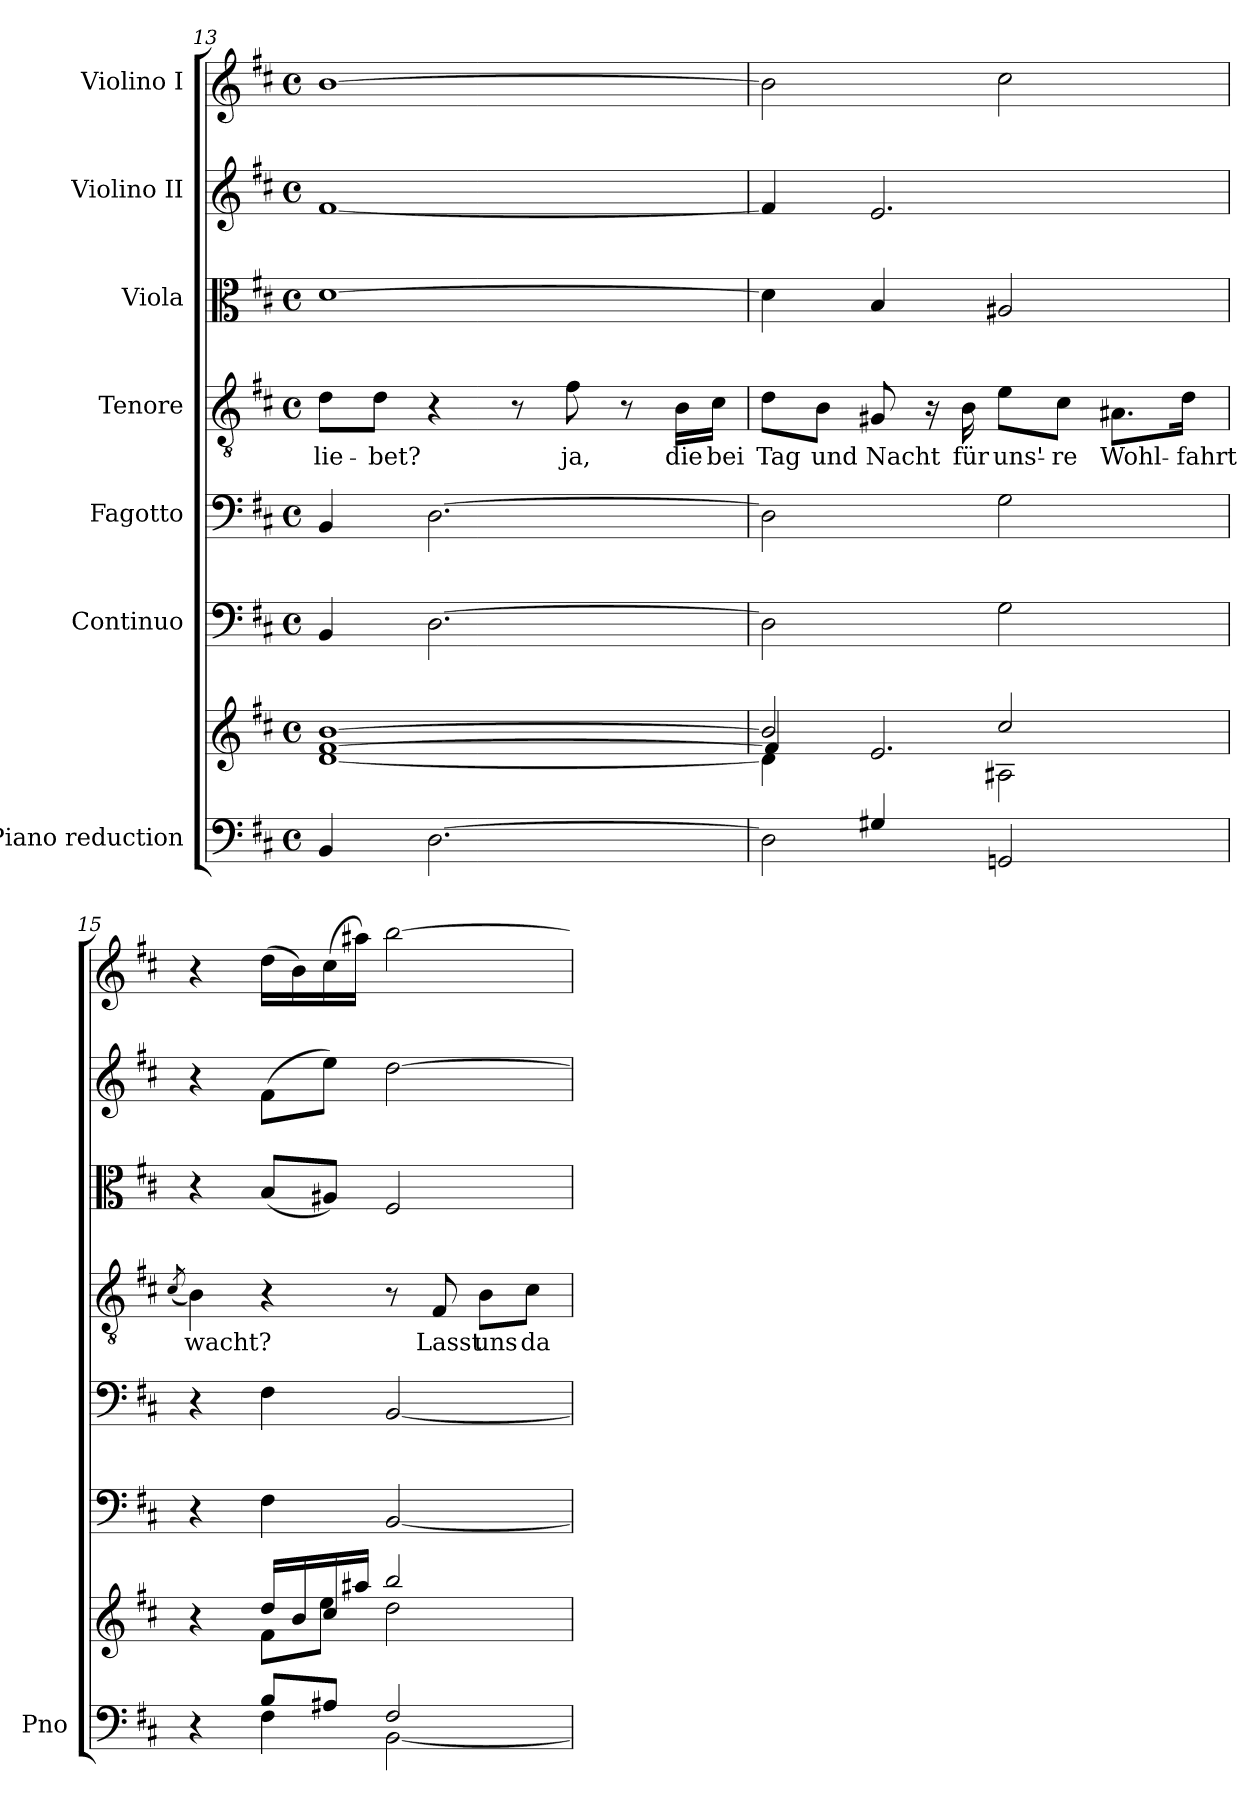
**kern	**kern	**kern	**kern	**kern	**text	**kern	**kern	**kern
*part7	*part7	*part6	*part5	*part4	*part4	*part3	*part2	*part1
*staff8	*staff7	*staff6	*staff5	*staff4	*staff4	*staff3	*staff2	*staff1
*I"Piano reduction	*	*I"Continuo	*I"Fagotto	*I"Tenore	*	*I"Viola	*I"Violino II	*I"Violino I
*I'Pno	*	*	*	*	*	*	*	*
*clefF4	*clefG2	*clefF4	*clefF4	*clefGv2	*	*clefC3	*clefG2	*clefG2
*k[f#c#]	*k[f#c#]	*k[f#c#]	*k[f#c#]	*k[f#c#]	*	*k[f#c#]	*k[f#c#]	*k[f#c#]
*M4/4	*M4/4	*M4/4	*M4/4	*M4/4	*	*M4/4	*M4/4	*M4/4
*met(c)	*met(c)	*met(c)	*met(c)	*met(c)	*	*met(c)	*met(c)	*met(c)
=13	=13	=13	=13	=13	=13	=13	=13	=13
*	*^	*	*	*	*	*	*	*
!	!	!	!	!	!	!LO:LY:b	!	!	!
4BB/	[1f# [1b	[1d	4BB/	4BB/	8d\L	lie-	[1d	[1f#	[1b
!	!	!	!	!	!	!LO:LY:b	!	!	!
.	.	.	.	.	8d\J	bet?	.	.	.
[2.D\	.	.	[2.D\	[2.D\	4r	.	.	.	.
.	.	.	.	.	8r	.	.	.	.
!	!	!	!	!	!	!LO:LY:b	!	!	!
.	.	.	.	.	8f#\	ja,	.	.	.
.	.	.	.	.	8r	.	.	.	.
!	!	!	!	!	!	!LO:LY:b	!	!	!
.	.	.	.	.	16B\LL	die	.	.	.
!	!	!	!	!	!	!LO:LY:b	!	!	!
.	.	.	.	.	16c#\JJ	bei	.	.	.
=14	=14	=14	=14	=14	=14	=14	=14	=14	=14
*^	*	*^	*	*	*	*	*	*	*
!	!	!	!	!	!	!	!	!LO:LY:b	!	!	!
4ryy	2D\]	2b/]	4d\]	4f#/]	2D\]	2D\]	8d\L	Tag	4d\]	4f#/]	2b\]
!	!	!	!	!	!	!	!	!LO:LY:b	!	!	!
.	.	.	.	.	.	.	8B\J	und	.	.	.
!	!	!	!	!	!	!	!	!LO:LY:b	!	!	!
4G#X/	.	.	4ryy	2.e/	.	.	8G#X/	Nacht	4B/	2.e/	.
.	.	.	.	.	.	.	16r	.	.	.	.
!	!	!	!	!	!	!	!	!LO:LY:b	!	!	!
.	.	.	.	.	.	.	16B\	für	.	.	.
!	!	!	!	!	!	!	!	!LO:LY:b	!	!	!
2ryy	2GGn/	2cc#/	2A#X\	.	2G\	2G\	8e\L	uns'-	2A#X/	.	2cc#\
!	!	!	!	!	!	!	!	!LO:LY:b	!	!	!
.	.	.	.	.	.	.	8c#\J	re	.	.	.
!	!	!	!	!	!	!	!	!LO:LY:b	!	!	!
.	.	.	.	.	.	.	8.A#X\L	Wohl-	.	.	.
!	!	!	!	!	!	!	!	!LO:LY:b	!	!	!
.	.	.	.	.	.	.	16d\Jk	fahrt	.	.	.
*	*	*v	*v	*v	*	*	*	*	*	*	*
=15	=15	=15	=15	=15	=15	=15	=15	=15	=15
.	.	.	.	.	(<8qc#/	.	.	.	.
*	*	*^	*	*	*	*	*	*	*
!	!	!	!	!	!	!	!LO:LY:b	!	!	!
4r	4ryy	4r	4ryy	4r	4r	4B\)	wacht?	4r	4r	4r
8B/L	4F#\	16dd/LL	8f#\L	4F#\	4F#\	4r	.	(<8B/L	(>8f#\L	(>16dd\LL
.	.	16b/	.	.	.	.	.	.	.	16b\)
8A#X/J	.	16cc#/	8ee\J	.	.	.	.	8A#X/J)	8ee\J)	(>16cc#\
.	.	16aa#X/JJ	.	.	.	.	.	.	.	16aa#X\JJ)
2F#/	[2BB\	2bb/	2dd\	[2BB/	[2BB/	8r	.	2F#/	[2dd\	[2bb\
!	!	!	!	!	!	!	!LO:LY:b	!	!	!
.	.	.	.	.	.	8F#/	Lasst	.	.	.
!	!	!	!	!	!	!	!LO:LY:b	!	!	!
.	.	.	.	.	.	8B\L	uns	.	.	.
!	!	!	!	!	!	!	!LO:LY:b	!	!	!
.	.	.	.	.	.	8c#\J	da-	.	.	.
*v	*v	*	*	*	*	*	*	*	*	*
*	*v	*v	*	*	*	*	*	*	*
=	=	=	=	=	=	=	=	=
*-	*-	*-	*-	*-	*-	*-	*-	*-
